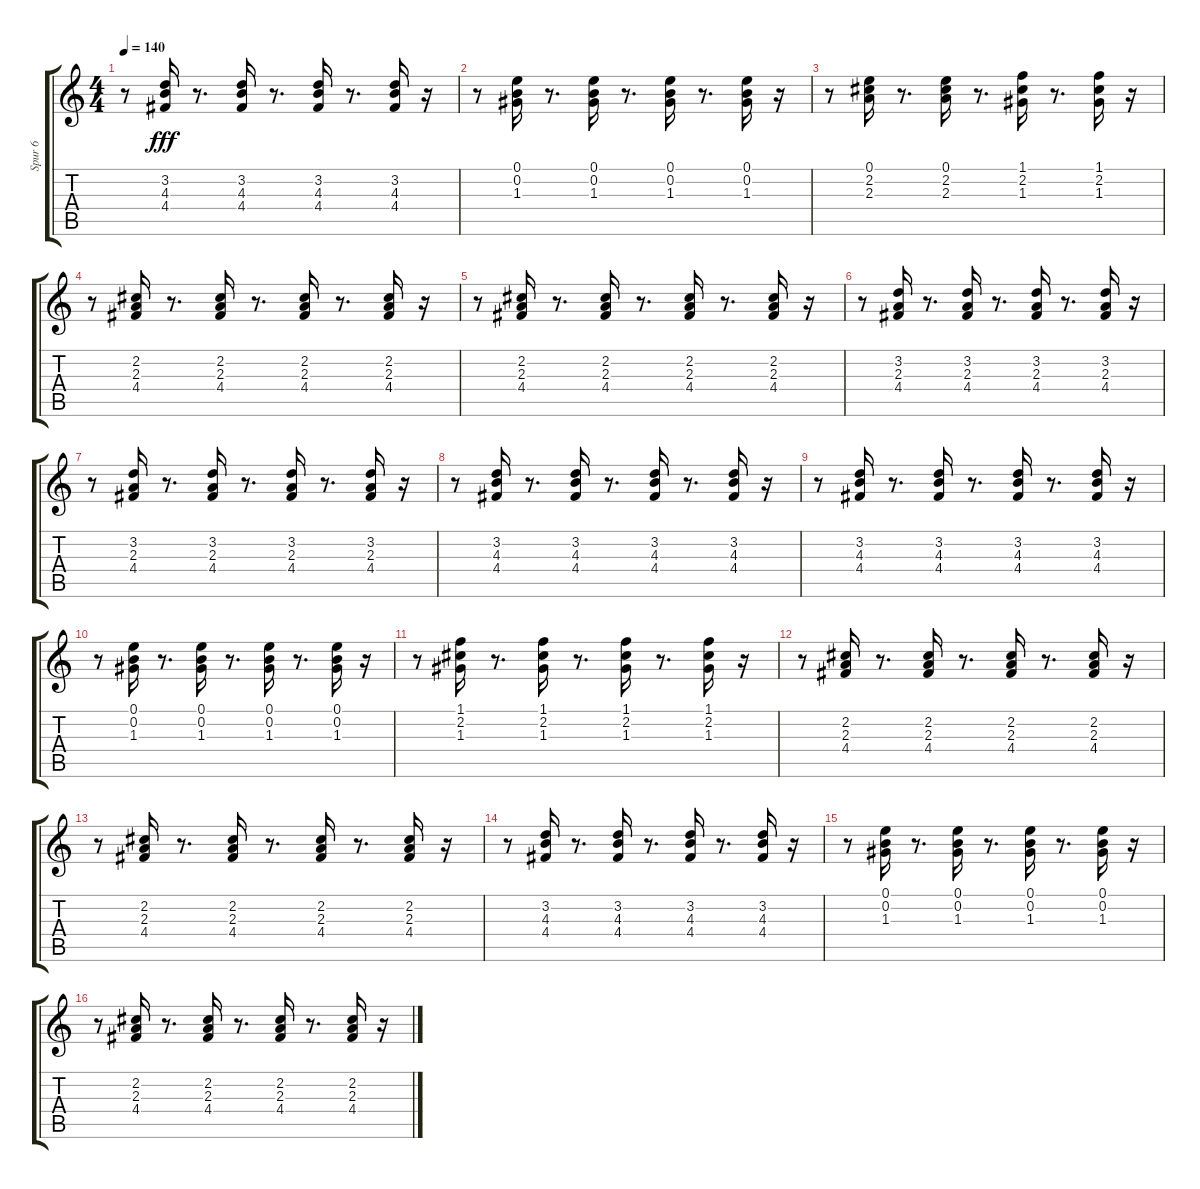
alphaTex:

\track ("Spur 6" "Spur 6") {instrument electricguitarclean}
\staff {score tabs}
\tuning (E4 B3 G3 D3 A2 E2) {hide}
\ts (4 4)
\tempo 140
\clef g2
\ks c
r.8{dy fff} (3.2 4.3 4.4).16 r.8{d} (3.2 4.3 4.4).16 r.8{d} (3.2 4.3 4.4).16 r.8{d} (3.2 4.3 4.4).16 r.16 |
r.8 (0.1 0.2 1.3).16 r.8{d} (0.1 0.2 1.3).16 r.8{d} (0.1 0.2 1.3).16 r.8{d} (0.1 0.2 1.3).16 r.16 |
r.8 (0.1 2.2 2.3).16 r.8{d} (0.1 2.2 2.3).16 r.8{d} (1.1 2.2 1.3).16 r.8{d} (1.1 2.2 1.3).16 r.16 |
r.8 (2.2 2.3 4.4).16 r.8{d} (2.2 2.3 4.4).16 r.8{d} (2.2 2.3 4.4).16 r.8{d} (2.2 2.3 4.4).16 r.16 |
r.8 (2.2 2.3 4.4).16 r.8{d} (2.2 2.3 4.4).16 r.8{d} (2.2 2.3 4.4).16 r.8{d} (2.2 2.3 4.4).16 r.16 |
r.8 (3.2 2.3 4.4).16 r.8{d} (3.2 2.3 4.4).16 r.8{d} (3.2 2.3 4.4).16 r.8{d} (3.2 2.3 4.4).16 r.16 |
r.8 (3.2 2.3 4.4).16 r.8{d} (3.2 2.3 4.4).16 r.8{d} (3.2 2.3 4.4).16 r.8{d} (3.2 2.3 4.4).16 r.16 |
r.8 (3.2 4.3 4.4).16 r.8{d} (3.2 4.3 4.4).16 r.8{d} (3.2 4.3 4.4).16 r.8{d} (3.2 4.3 4.4).16 r.16 |
r.8 (3.2 4.3 4.4).16 r.8{d} (3.2 4.3 4.4).16 r.8{d} (3.2 4.3 4.4).16 r.8{d} (3.2 4.3 4.4).16 r.16 |
r.8 (0.1 0.2 1.3).16 r.8{d} (0.1 0.2 1.3).16 r.8{d} (0.1 0.2 1.3).16 r.8{d} (0.1 0.2 1.3).16 r.16 |
r.8 (1.1 2.2 1.3).16 r.8{d} (1.1 2.2 1.3).16 r.8{d} (1.1 2.2 1.3).16 r.8{d} (1.1 2.2 1.3).16 r.16 |
r.8 (2.2 2.3 4.4).16 r.8{d} (2.2 2.3 4.4).16 r.8{d} (2.2 2.3 4.4).16 r.8{d} (2.2 2.3 4.4).16 r.16 |
r.8 (2.2 2.3 4.4).16 r.8{d} (2.2 2.3 4.4).16 r.8{d} (2.2 2.3 4.4).16 r.8{d} (2.2 2.3 4.4).16 r.16 |
r.8 (3.2 4.3 4.4).16 r.8{d} (3.2 4.3 4.4).16 r.8{d} (3.2 4.3 4.4).16 r.8{d} (3.2 4.3 4.4).16 r.16 |
r.8 (0.1 0.2 1.3).16 r.8{d} (0.1 0.2 1.3).16 r.8{d} (0.1 0.2 1.3).16 r.8{d} (0.1 0.2 1.3).16 r.16 |
r.8 (2.2 2.3 4.4).16 r.8{d} (2.2 2.3 4.4).16 r.8{d} (2.2 2.3 4.4).16 r.8{d} (2.2 2.3 4.4).16 r.16
